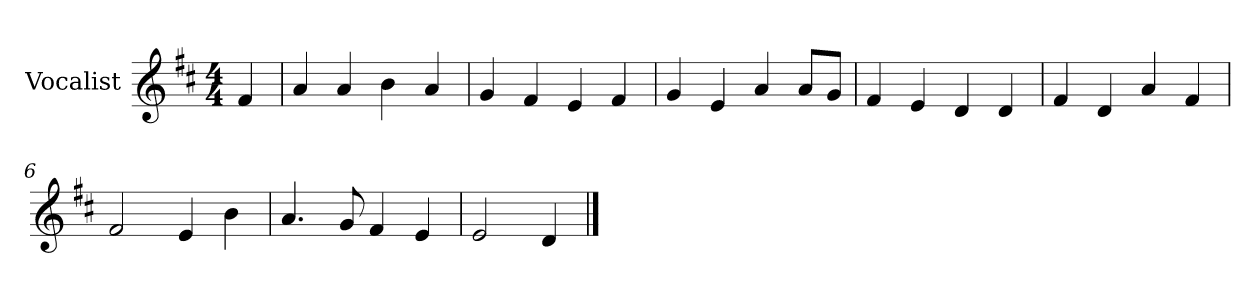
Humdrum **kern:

**kern
*part1
*staff1
*I"Vocalist
*k[f#c#]
*D:
*M4/4
=
4f#
=1
4a
4a
4b
4a
=2
4g
4f#
4e
4f#
=3
4g
4e
4a
8aL
8gJ
=4
4f#
4e
4d
4d
=5
4f#
4d
4a
4f#
=6
2f#
4e
4b
=7
4.a
8g
4f#
4e
=8
2e
4d
==
*-
